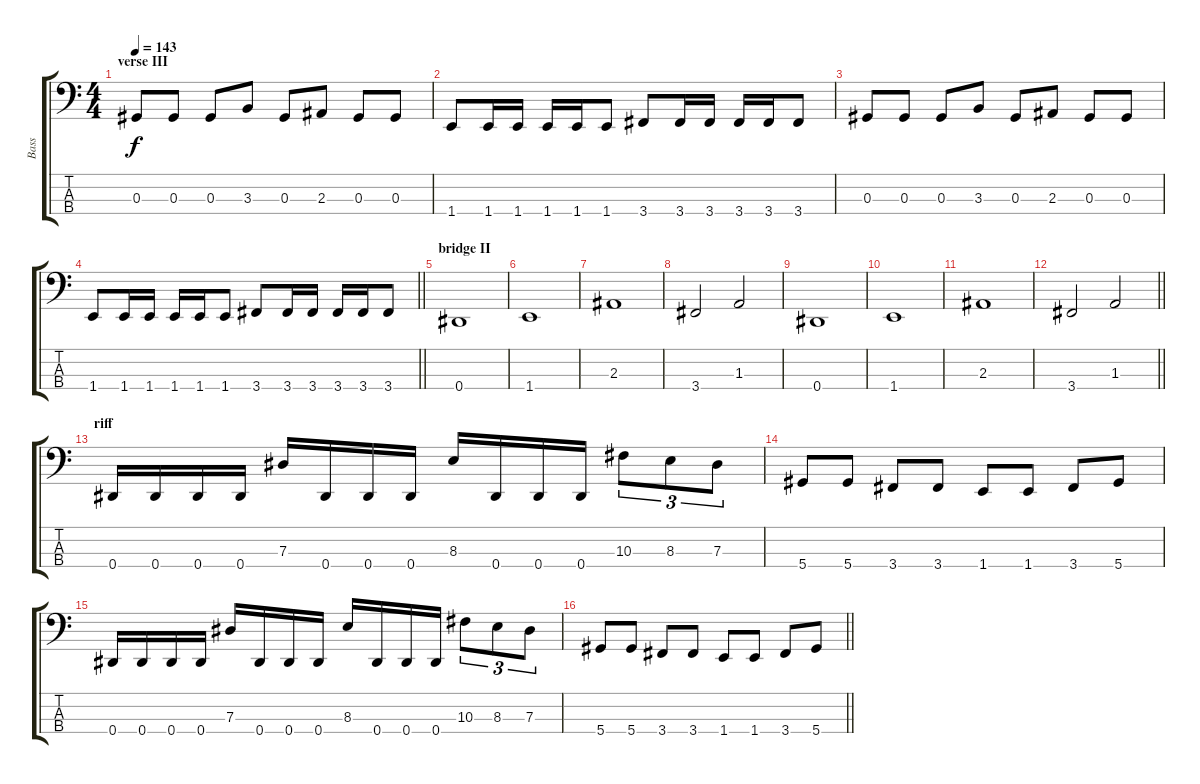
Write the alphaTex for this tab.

\track ("Bass" "Bass") {instrument electricbassfinger}
\staff {score tabs}
\tuning (Gb2 Db2 Ab1 Eb1) {hide}
\ts (4 4)
\section ("" "verse III")
\tempo 143
\clef f4
\ks c
0.3.8{dy f} 0.3.8 0.3.8 3.3.8 0.3.8 2.3.8 0.3.8 0.3.8 |
1.4.8 1.4.16 1.4.16 1.4.16 1.4.16 1.4.8 3.4.8 3.4.16 3.4.16 3.4.16 3.4.16 3.4.8 |
0.3.8 0.3.8 0.3.8 3.3.8 0.3.8 2.3.8 0.3.8 0.3.8 |
\barLineRight lightlight
1.4.8 1.4.16 1.4.16 1.4.16 1.4.16 1.4.8 3.4.8 3.4.16 3.4.16 3.4.16 3.4.16 3.4.8 |
\section ("" "bridge II")
0.4.1 |
1.4.1 |
2.3.1 |
3.4.2 1.3.2 |
\ks aminor
0.4.1 |
1.4.1 |
2.3.1 |
\barLineRight lightlight
\ks c
3.4.2 1.3.2 |
\section ("" "riff")
0.4.16 0.4.16 0.4.16 0.4.16 7.3.16 0.4.16 0.4.16 0.4.16 8.3.16 0.4.16 0.4.16 0.4.16 10.3.8{tu (3 2)} 8.3.8{tu (3 2)} 7.3.8{tu (3 2)} |
5.4.8 5.4.8 3.4.8 3.4.8 1.4.8 1.4.8 3.4.8 5.4.8 |
0.4.16 0.4.16 0.4.16 0.4.16 7.3.16 0.4.16 0.4.16 0.4.16 8.3.16 0.4.16 0.4.16 0.4.16 10.3.8{tu (3 2)} 8.3.8{tu (3 2)} 7.3.8{tu (3 2)} |
\barLineRight lightlight
5.4.8 5.4.8 3.4.8 3.4.8 1.4.8 1.4.8 3.4.8 5.4.8
